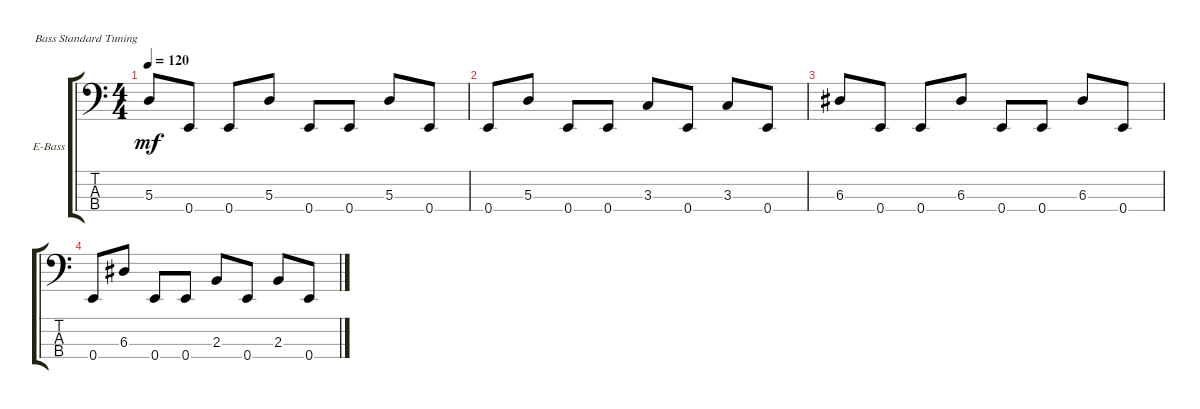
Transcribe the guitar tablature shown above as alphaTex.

\defaultSystemsLayout 4
\bracketExtendMode groupsimilarinstruments
\firstSystemTrackNameOrientation horizontal
\otherSystemsTrackNameOrientation horizontal
\track ("Electric Bass" "E-Bass") {instrument electricbassfinger}
\staff {score tabs}
\tuning (G2 D2 A1 E1)
\ts (4 4)
\tempo 120
\clef f4
\ks c
5.3.8{dy mf instrument electricbassfinger} 0.4.8 0.4.8 5.3.8 0.4.8 0.4.8 5.3.8 0.4.8 |
0.4.8 5.3.8 0.4.8 0.4.8 3.3.8 0.4.8 3.3.8 0.4.8 |
6.3.8 0.4.8 0.4.8 6.3.8 0.4.8 0.4.8 6.3.8 0.4.8 |
0.4.8 6.3.8 0.4.8 0.4.8 2.3.8 0.4.8 2.3.8 0.4.8
